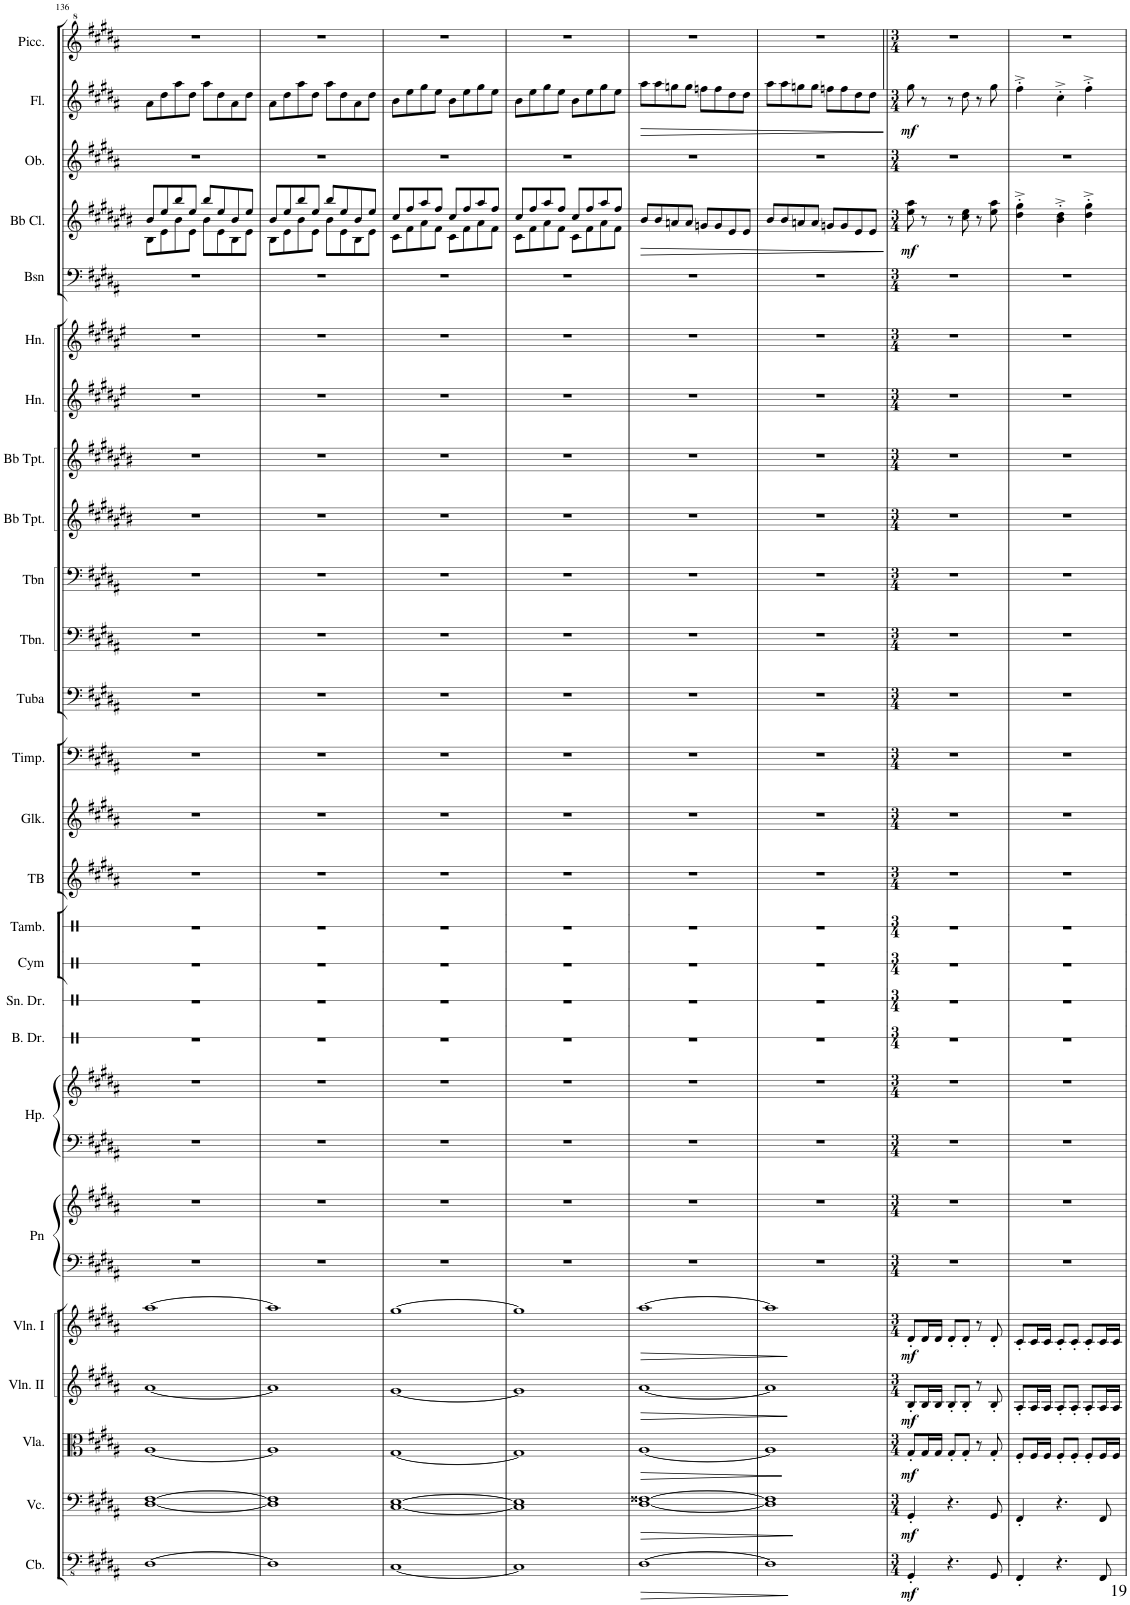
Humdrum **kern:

**kern	**dynam	**kern	**dynam	**kern	**dynam	**kern	**dynam	**kern	**dynam	**kern	**kern	**kern	**kern	**kern	**kern	**kern	**kern	**kern	**kern	**kern	**kern	**kern	**kern	**kern	**kern	**kern	**kern	**kern	**kern	**dynam	**kern	**kern	**dynam	**kern
*part26	*part26	*part25	*part25	*part24	*part24	*part23	*part23	*part22	*part22	*part21	*part21	*part20	*part20	*part19	*part18	*part17	*part16	*part15	*part14	*part13	*part12	*part11	*part10	*part9	*part8	*part7	*part6	*part5	*part4	*part4	*part3	*part2	*part2	*part1
*staff28	*staff28	*staff27	*staff27	*staff26	*staff26	*staff25	*staff25	*staff24	*staff24	*staff23	*staff22	*staff21	*staff20	*staff19	*staff18	*staff17	*staff16	*staff15	*staff14	*staff13	*staff12	*staff11	*staff10	*staff9	*staff8	*staff7	*staff6	*staff5	*staff4	*staff4	*staff3	*staff2	*staff2	*staff1
*I"Contrabass	*	*I"Cello	*	*I"Viola	*	*I"Violin II	*	*I"Violin I	*	*I"Piano	*	*I"Harp	*	*I"Bass Drum	*I"Snare Drum	*I"Cymbals (Crash  Cymbal,  Suspended  Cymbal)	*I"Tambourine	*I"Tubular Bells	*I"Glockenspiel	*I"Timpani	*I"Tuba	*I"Trombone 2-3	*I"Trombone 1	*I"Trumpet in Bb 2-3	*I"Trumpet in Bb 1	*I"Horn in F	*I"Horn in F	*I"Basoon 1-2	*I"Clarinet in Bb 1-2	*	*I"Oboe 1-2	*I"Flute 1-2	*	*I"Piccolo
*I'Cb.	*	*	*	*I'Vla.	*	*I'Vln. II	*	*I'Vln. I	*	*I'Pn	*	*I'Hp.	*	*I'B. Dr.	*I'Sn. Dr.	*I'Cym	*I'Tamb.	*I'TB	*I'Glk.	*I'Timp.	*I'Tuba	*I'Tbn.	*I'Tbn	*	*	*I'Hn.	*I'Hn.	*I'Bsn	*	*	*I'Ob.	*I'Fl.	*	*I'Picc.
!!LO:PB:g=z
*clefFv4	*	*clefF4	*	*clefC3	*	*clefG2	*	*clefG2	*	*clefF4	*clefG2	*clefF4	*clefG2	*clefX	*clefX	*clefX	*clefX	*clefG2	*clefG2	*clefF4	*clefF4	*clefF4	*clefF4	*clefG2	*clefG2	*clefG2	*clefG2	*clefF4	*clefG2	*	*clefG2	*clefG2	*	*clefG^2
*Trd7c12	*	*	*	*	*	*	*	*	*	*	*	*	*	*	*	*	*	*	*Trd-14c-24	*	*	*	*	*Trd1c2	*Trd1c2	*Trd4c7	*Trd4c7	*	*Trd1c2	*	*	*	*	*Trd-7c-12
*k[f#c#g#d#a#]	*	*k[f#c#g#d#a#]	*	*k[f#c#g#d#a#]	*	*k[f#c#g#d#a#]	*	*k[f#c#g#d#a#]	*	*k[f#c#g#d#a#]	*k[f#c#g#d#a#]	*k[f#c#g#d#a#]	*k[f#c#g#d#a#]	*k[]	*k[]	*k[]	*k[]	*k[f#c#g#d#a#]	*k[f#c#g#d#a#]	*k[f#c#g#d#a#]	*k[f#c#g#d#a#]	*k[f#c#g#d#a#]	*k[f#c#g#d#a#]	*k[f#c#g#d#a#e#b#]	*k[f#c#g#d#a#e#b#]	*k[f#c#g#d#a#e#]	*k[f#c#g#d#a#e#]	*k[f#c#g#d#a#]	*k[f#c#g#d#a#e#b#]	*	*k[f#c#g#d#a#]	*k[f#c#g#d#a#]	*	*k[f#c#g#d#a#]
*M4/4	*	*M4/4	*	*M4/4	*	*M4/4	*	*M4/4	*	*M4/4	*M4/4	*M4/4	*M4/4	*M4/4	*M4/4	*M4/4	*M4/4	*M4/4	*M4/4	*M4/4	*M4/4	*M4/4	*M4/4	*M4/4	*M4/4	*M4/4	*M4/4	*M4/4	*M4/4	*	*M4/4	*M4/4	*	*M4/4
=136	=136	=136	=136	=136	=136	=136	=136	=136	=136	=136	=136	=136	=136	=136	=136	=136	=136	=136	=136	=136	=136	=136	=136	=136	=136	=136	=136	=136	=136	=136	=136	=136	=136	=136
*	*	*	*	*	*	*	*	*	*	*	*	*	*	*	*	*	*	*	*	*	*	*	*	*	*	*	*	*	*^	*	*	*	*	*
[1DD#	.	[1D# [1F#	.	[1A#	.	[1a#	.	[1aa#	.	1r	1r	1r	1r	1r	1r	1r	1r	1r	1r	1r	1r	1r	1r	1r	1r	1r	1r	1r	8b#/L	8B#\L	.	1r	8a#\L	.	1r
.	.	.	.	.	.	.	.	.	.	.	.	.	.	.	.	.	.	.	.	.	.	.	.	.	.	.	.	.	8ee#/	8e#\	.	.	8dd#\	.	.
.	.	.	.	.	.	.	.	.	.	.	.	.	.	.	.	.	.	.	.	.	.	.	.	.	.	.	.	.	8bb#/	8b#\	.	.	8aa#\	.	.
.	.	.	.	.	.	.	.	.	.	.	.	.	.	.	.	.	.	.	.	.	.	.	.	.	.	.	.	.	8ee#/J	8e#\J	.	.	8dd#\J	.	.
.	.	.	.	.	.	.	.	.	.	.	.	.	.	.	.	.	.	.	.	.	.	.	.	.	.	.	.	.	8bb#/L	8b#\L	.	.	8aa#\L	.	.
.	.	.	.	.	.	.	.	.	.	.	.	.	.	.	.	.	.	.	.	.	.	.	.	.	.	.	.	.	8ee#/	8e#\	.	.	8dd#\	.	.
.	.	.	.	.	.	.	.	.	.	.	.	.	.	.	.	.	.	.	.	.	.	.	.	.	.	.	.	.	8b#/	8B#\	.	.	8a#\	.	.
.	.	.	.	.	.	.	.	.	.	.	.	.	.	.	.	.	.	.	.	.	.	.	.	.	.	.	.	.	8ee#/J	8e#\J	.	.	8dd#\J	.	.
=137	=137	=137	=137	=137	=137	=137	=137	=137	=137	=137	=137	=137	=137	=137	=137	=137	=137	=137	=137	=137	=137	=137	=137	=137	=137	=137	=137	=137	=137	=137	=137	=137	=137	=137	=137
1DD#]	.	1D#] 1F#]	.	1A#]	.	1a#]	.	1aa#]	.	1r	1r	1r	1r	1r	1r	1r	1r	1r	1r	1r	1r	1r	1r	1r	1r	1r	1r	1r	8b#/L	8B#\L	.	1r	8a#\L	.	1r
.	.	.	.	.	.	.	.	.	.	.	.	.	.	.	.	.	.	.	.	.	.	.	.	.	.	.	.	.	8ee#/	8e#\	.	.	8dd#\	.	.
.	.	.	.	.	.	.	.	.	.	.	.	.	.	.	.	.	.	.	.	.	.	.	.	.	.	.	.	.	8bb#/	8b#\	.	.	8aa#\	.	.
.	.	.	.	.	.	.	.	.	.	.	.	.	.	.	.	.	.	.	.	.	.	.	.	.	.	.	.	.	8ee#/J	8e#\J	.	.	8dd#\J	.	.
.	.	.	.	.	.	.	.	.	.	.	.	.	.	.	.	.	.	.	.	.	.	.	.	.	.	.	.	.	8bb#/L	8b#\L	.	.	8aa#\L	.	.
.	.	.	.	.	.	.	.	.	.	.	.	.	.	.	.	.	.	.	.	.	.	.	.	.	.	.	.	.	8ee#/	8e#\	.	.	8dd#\	.	.
.	.	.	.	.	.	.	.	.	.	.	.	.	.	.	.	.	.	.	.	.	.	.	.	.	.	.	.	.	8b#/	8B#\	.	.	8a#\	.	.
.	.	.	.	.	.	.	.	.	.	.	.	.	.	.	.	.	.	.	.	.	.	.	.	.	.	.	.	.	8ee#/J	8e#\J	.	.	8dd#\J	.	.
=138	=138	=138	=138	=138	=138	=138	=138	=138	=138	=138	=138	=138	=138	=138	=138	=138	=138	=138	=138	=138	=138	=138	=138	=138	=138	=138	=138	=138	=138	=138	=138	=138	=138	=138	=138
[1CC#	.	[1C# [1E	.	[1G#	.	[1g#	.	[1gg#	.	1r	1r	1r	1r	1r	1r	1r	1r	1r	1r	1r	1r	1r	1r	1r	1r	1r	1r	1r	8cc#/L	8c#\L	.	1r	8b\L	.	1r
.	.	.	.	.	.	.	.	.	.	.	.	.	.	.	.	.	.	.	.	.	.	.	.	.	.	.	.	.	8ff#/	8f#\	.	.	8ee\	.	.
.	.	.	.	.	.	.	.	.	.	.	.	.	.	.	.	.	.	.	.	.	.	.	.	.	.	.	.	.	8aa#/	8a#\	.	.	8gg#\	.	.
.	.	.	.	.	.	.	.	.	.	.	.	.	.	.	.	.	.	.	.	.	.	.	.	.	.	.	.	.	8ff#/J	8f#\J	.	.	8ee\J	.	.
.	.	.	.	.	.	.	.	.	.	.	.	.	.	.	.	.	.	.	.	.	.	.	.	.	.	.	.	.	8cc#/L	8c#\L	.	.	8b\L	.	.
.	.	.	.	.	.	.	.	.	.	.	.	.	.	.	.	.	.	.	.	.	.	.	.	.	.	.	.	.	8ff#/	8f#\	.	.	8ee\	.	.
.	.	.	.	.	.	.	.	.	.	.	.	.	.	.	.	.	.	.	.	.	.	.	.	.	.	.	.	.	8aa#/	8a#\	.	.	8gg#\	.	.
.	.	.	.	.	.	.	.	.	.	.	.	.	.	.	.	.	.	.	.	.	.	.	.	.	.	.	.	.	8ff#/J	8f#\J	.	.	8ee\J	.	.
=139	=139	=139	=139	=139	=139	=139	=139	=139	=139	=139	=139	=139	=139	=139	=139	=139	=139	=139	=139	=139	=139	=139	=139	=139	=139	=139	=139	=139	=139	=139	=139	=139	=139	=139	=139
1CC#]	.	1C#] 1E]	.	1G#]	.	1g#]	.	1gg#]	.	1r	1r	1r	1r	1r	1r	1r	1r	1r	1r	1r	1r	1r	1r	1r	1r	1r	1r	1r	8cc#/L	8c#\L	.	1r	8b\L	.	1r
.	.	.	.	.	.	.	.	.	.	.	.	.	.	.	.	.	.	.	.	.	.	.	.	.	.	.	.	.	8ff#/	8f#\	.	.	8ee\	.	.
.	.	.	.	.	.	.	.	.	.	.	.	.	.	.	.	.	.	.	.	.	.	.	.	.	.	.	.	.	8aa#/	8a#\	.	.	8gg#\	.	.
.	.	.	.	.	.	.	.	.	.	.	.	.	.	.	.	.	.	.	.	.	.	.	.	.	.	.	.	.	8ff#/J	8f#\J	.	.	8ee\J	.	.
.	.	.	.	.	.	.	.	.	.	.	.	.	.	.	.	.	.	.	.	.	.	.	.	.	.	.	.	.	8cc#/L	8c#\L	.	.	8b\L	.	.
.	.	.	.	.	.	.	.	.	.	.	.	.	.	.	.	.	.	.	.	.	.	.	.	.	.	.	.	.	8ff#/	8f#\	.	.	8ee\	.	.
.	.	.	.	.	.	.	.	.	.	.	.	.	.	.	.	.	.	.	.	.	.	.	.	.	.	.	.	.	8aa#/	8a#\	.	.	8gg#\	.	.
.	.	.	.	.	.	.	.	.	.	.	.	.	.	.	.	.	.	.	.	.	.	.	.	.	.	.	.	.	8ff#/J	8f#\J	.	.	8ee\J	.	.
=140	=140	=140	=140	=140	=140	=140	=140	=140	=140	=140	=140	=140	=140	=140	=140	=140	=140	=140	=140	=140	=140	=140	=140	=140	=140	=140	=140	=140	=140	=140	=140	=140	=140	=140	=140
!	!LO:HP:b	!	!LO:HP:b	!	!LO:HP:b	!	!LO:HP:b	!	!LO:HP:b	!	!	!	!	!	!	!	!	!	!	!	!	!	!	!	!	!	!	!	!	!	!LO:HP:b	!	!	!LO:HP:b	!
*	*	*	*	*	*	*	*	*	*	*	*	*	*	*	*	*	*	*	*	*	*	*	*	*	*	*	*	*	*v	*v	*	*	*	*	*
[1DD#	>	[1D# [1F##X	>	[1A#	>	[1a#	>	[1aa#	>	1r	1r	1r	1r	1r	1r	1r	1r	1r	1r	1r	1r	1r	1r	1r	1r	1r	1r	1r	8b#/L	>	1r	8aa#\L	>	1r
.	.	.	.	.	.	.	.	.	.	.	.	.	.	.	.	.	.	.	.	.	.	.	.	.	.	.	.	.	8b#/	.	.	8aa#\	.	.
.	.	.	.	.	.	.	.	.	.	.	.	.	.	.	.	.	.	.	.	.	.	.	.	.	.	.	.	.	8an/	.	.	8ggn\	.	.
.	.	.	.	.	.	.	.	.	.	.	.	.	.	.	.	.	.	.	.	.	.	.	.	.	.	.	.	.	8a/J	.	.	8gg\J	.	.
.	.	.	.	.	.	.	.	.	.	.	.	.	.	.	.	.	.	.	.	.	.	.	.	.	.	.	.	.	8gn/L	.	.	8ffn\L	.	.
.	.	.	.	.	.	.	.	.	.	.	.	.	.	.	.	.	.	.	.	.	.	.	.	.	.	.	.	.	8g/	.	.	8ff\	.	.
.	.	.	.	.	.	.	.	.	.	.	.	.	.	.	.	.	.	.	.	.	.	.	.	.	.	.	.	.	8e#/	.	.	8dd#\	.	.
.	.	.	.	.	.	.	.	.	.	.	.	.	.	.	.	.	.	.	.	.	.	.	.	.	.	.	.	.	8e#/J	.	.	8dd#\J	.	.
.	]	.	]	.	]	.	]	.	]	.	.	.	.	.	.	.	.	.	.	.	.	.	.	.	.	.	.	.	.	]	.	.	]	.
=141	=141	=141	=141	=141	=141	=141	=141	=141	=141	=141	=141	=141	=141	=141	=141	=141	=141	=141	=141	=141	=141	=141	=141	=141	=141	=141	=141	=141	=141	=141	=141	=141	=141	=141
1DD#]	.	1D#] 1F##]	.	1A#]	.	1a#]	.	1aa#]	.	1r	1r	1r	1r	1r	1r	1r	1r	1r	1r	1r	1r	1r	1r	1r	1r	1r	1r	1r	8b#/L	.	1r	8aa#\L	.	1r
.	.	.	.	.	.	.	.	.	.	.	.	.	.	.	.	.	.	.	.	.	.	.	.	.	.	.	.	.	8b#/	.	.	8aa#\	.	.
.	.	.	.	.	.	.	.	.	.	.	.	.	.	.	.	.	.	.	.	.	.	.	.	.	.	.	.	.	8an/	.	.	8ggn\	.	.
.	.	.	.	.	.	.	.	.	.	.	.	.	.	.	.	.	.	.	.	.	.	.	.	.	.	.	.	.	8a/J	.	.	8gg\J	.	.
.	.	.	.	.	.	.	.	.	.	.	.	.	.	.	.	.	.	.	.	.	.	.	.	.	.	.	.	.	8gn/L	.	.	8ffn\L	.	.
.	.	.	.	.	.	.	.	.	.	.	.	.	.	.	.	.	.	.	.	.	.	.	.	.	.	.	.	.	8g/	.	.	8ff\	.	.
.	.	.	.	.	.	.	.	.	.	.	.	.	.	.	.	.	.	.	.	.	.	.	.	.	.	.	.	.	8e#/	.	.	8dd#\	.	.
.	.	.	.	.	.	.	.	.	.	.	.	.	.	.	.	.	.	.	.	.	.	.	.	.	.	.	.	.	8e#/J	.	.	8dd#\J	.	.
=142||	=142||	=142||	=142||	=142||	=142||	=142||	=142||	=142||	=142||	=142||	=142||	=142||	=142||	=142||	=142||	=142||	=142||	=142||	=142||	=142||	=142||	=142||	=142||	=142||	=142||	=142||	=142||	=142||	=142||	=142||	=142||	=142||	=142||	=142||
*M3/4	*	*M3/4	*	*M3/4	*	*M3/4	*	*M3/4	*	*M3/4	*M3/4	*M3/4	*M3/4	*M3/4	*M3/4	*M3/4	*M3/4	*M3/4	*M3/4	*M3/4	*M3/4	*M3/4	*M3/4	*M3/4	*M3/4	*M3/4	*M3/4	*M3/4	*M3/4	*	*M3/4	*M3/4	*	*M3/4
!	!LO:DY:b	!	!LO:DY:b	!	!LO:DY:b	!	!LO:DY:b	!	!LO:DY:b	!	!	!	!	!	!	!	!	!	!	!	!	!	!	!	!	!	!	!	!	!LO:DY:b	!	!	!LO:DY:b	!
4GGG#'/	mf	4GG#'/	mf	8G#'/L	mf	8B'/L	mf	8d#'/L	mf	2.r	2.r	2.r	2.r	2.r	2.r	2.r	2.r	2.r	2.r	2.r	2.r	2.r	2.r	2.r	2.r	2.r	2.r	2.r	8ee#\ 8aa#\	mf	2.r	8gg#\	mf	2.r
.	.	.	.	16G#/L	.	16B/L	.	16d#/L	.	.	.	.	.	.	.	.	.	.	.	.	.	.	.	.	.	.	.	.	8r	.	.	8r	.	.
.	.	.	.	16G#/JJ	.	16B/JJ	.	16d#/JJ	.	.	.	.	.	.	.	.	.	.	.	.	.	.	.	.	.	.	.	.	.	.	.	.	.	.
4.r	.	4.r	.	8G#'/L	.	8B'/L	.	8d#'/L	.	.	.	.	.	.	.	.	.	.	.	.	.	.	.	.	.	.	.	.	8r	.	.	8r	.	.
.	.	.	.	8G#'/J	.	8B'/J	.	8d#'/J	.	.	.	.	.	.	.	.	.	.	.	.	.	.	.	.	.	.	.	.	8cc#\ 8ee#\	.	.	8dd#\	.	.
.	.	.	.	8r	.	8r	.	8r	.	.	.	.	.	.	.	.	.	.	.	.	.	.	.	.	.	.	.	.	8r	.	.	8r	.	.
8GGG#/	.	8GG#/	.	8G#'/	.	8B'/	.	8d#'/	.	.	.	.	.	.	.	.	.	.	.	.	.	.	.	.	.	.	.	.	8ee#\ 8aa#\	.	.	8gg#\	.	.
=143	=143	=143	=143	=143	=143	=143	=143	=143	=143	=143	=143	=143	=143	=143	=143	=143	=143	=143	=143	=143	=143	=143	=143	=143	=143	=143	=143	=143	=143	=143	=143	=143	=143	=143
4FFF#'/	.	4FF#'/	.	8F#'/L	.	8A#'/L	.	8c#'/L	.	2.r	2.r	2.r	2.r	2.r	2.r	2.r	2.r	2.r	2.r	2.r	2.r	2.r	2.r	2.r	2.r	2.r	2.r	2.r	4dd#\'^ 4gg#\'^	.	2.r	4ff#'^\	.	2.r
.	.	.	.	16F#/L	.	16A#/L	.	16c#/L	.	.	.	.	.	.	.	.	.	.	.	.	.	.	.	.	.	.	.	.	.	.	.	.	.	.
.	.	.	.	16F#/JJ	.	16A#/JJ	.	16c#/JJ	.	.	.	.	.	.	.	.	.	.	.	.	.	.	.	.	.	.	.	.	.	.	.	.	.	.
4.r	.	4.r	.	8F#'/L	.	8A#'/L	.	8c#'/L	.	.	.	.	.	.	.	.	.	.	.	.	.	.	.	.	.	.	.	.	4b#\'^ 4dd#\'^	.	.	4cc#'^\	.	.
.	.	.	.	8F#'/J	.	8A#'/J	.	8c#'/J	.	.	.	.	.	.	.	.	.	.	.	.	.	.	.	.	.	.	.	.	.	.	.	.	.	.
.	.	.	.	8F#'/L	.	8A#'/L	.	8c#'/L	.	.	.	.	.	.	.	.	.	.	.	.	.	.	.	.	.	.	.	.	4dd#\'^ 4gg#\'^	.	.	4ff#'^\	.	.
8FFF#/	.	8FF#/	.	16F#/L	.	16A#/L	.	16c#/L	.	.	.	.	.	.	.	.	.	.	.	.	.	.	.	.	.	.	.	.	.	.	.	.	.	.
.	.	.	.	16F#/JJ	.	16A#/JJ	.	16c#/JJ	.	.	.	.	.	.	.	.	.	.	.	.	.	.	.	.	.	.	.	.	.	.	.	.	.	.
=	=	=	=	=	=	=	=	=	=	=	=	=	=	=	=	=	=	=	=	=	=	=	=	=	=	=	=	=	=	=	=	=	=	=
*-	*-	*-	*-	*-	*-	*-	*-	*-	*-	*-	*-	*-	*-	*-	*-	*-	*-	*-	*-	*-	*-	*-	*-	*-	*-	*-	*-	*-	*-	*-	*-	*-	*-	*-
